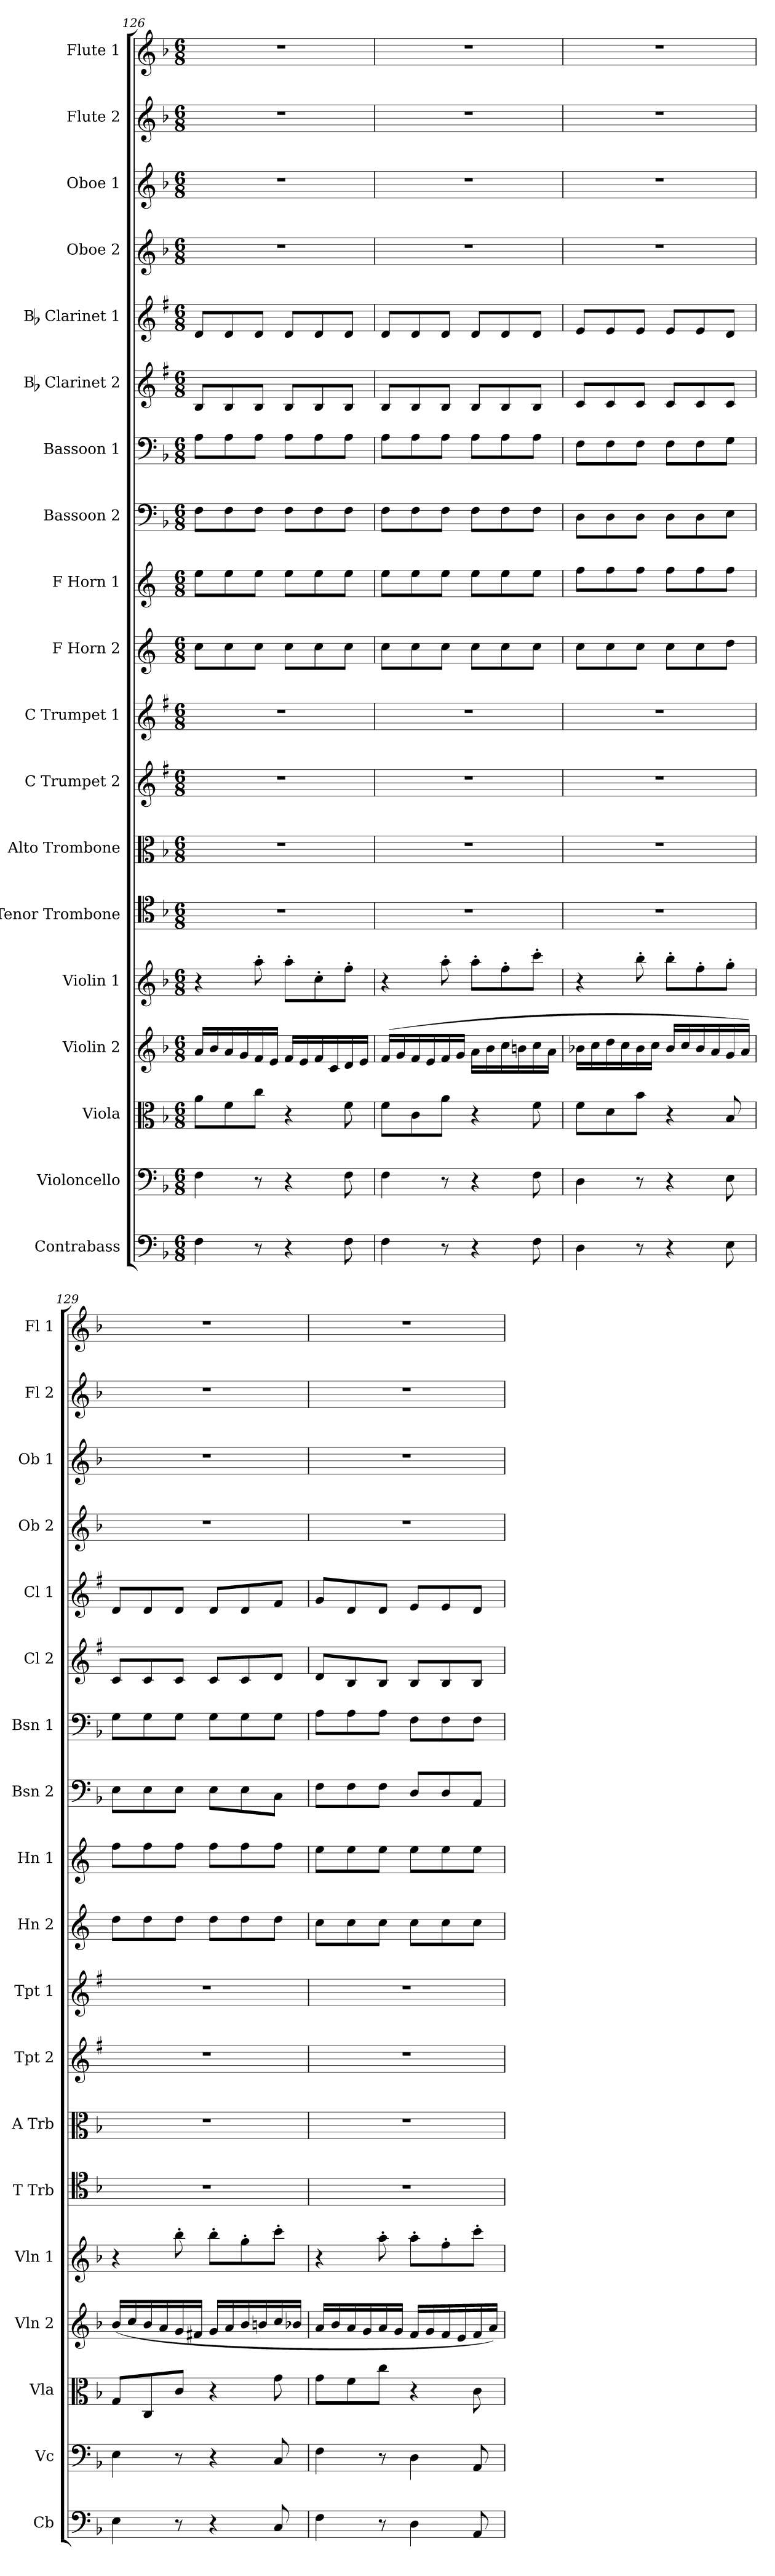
**kern	**kern	**kern	**kern	**kern	**kern	**kern	**kern	**kern	**kern	**kern	**kern	**kern	**kern	**kern	**kern	**kern	**kern	**kern
*part19	*part18	*part17	*part16	*part15	*part14	*part13	*part12	*part11	*part10	*part9	*part8	*part7	*part6	*part5	*part4	*part3	*part2	*part1
*staff19	*staff18	*staff17	*staff16	*staff15	*staff14	*staff13	*staff12	*staff11	*staff10	*staff9	*staff8	*staff7	*staff6	*staff5	*staff4	*staff3	*staff2	*staff1
*I"Contrabass	*I"Violoncello	*I"Viola	*I"Violin 2	*I"Violin 1	*I"Tenor Trombone	*I"Alto Trombone	*I"C Trumpet 2	*I"C Trumpet 1	*I"F Horn 2	*I"F Horn 1	*I"Bassoon 2	*I"Bassoon 1	*I"Bb Clarinet 2	*I"Bb Clarinet 1	*I"Oboe 2	*I"Oboe 1	*I"Flute 2	*I"Flute 1
*I'Cb	*I'Vc	*I'Vla	*I'Vln 2	*I'Vln 1	*I'T Trb	*I'A Trb	*I'Tpt 2	*I'Tpt 1	*I'Hn 2	*I'Hn 1	*I'Bsn 2	*I'Bsn 1	*I'Cl 2	*I'Cl 1	*I'Ob 2	*I'Ob 1	*I'Fl 2	*I'Fl 1
*clefF4	*clefF4	*clefC3	*clefG2	*clefG2	*clefC4	*clefC3	*clefG2	*clefG2	*clefG2	*clefG2	*clefF4	*clefF4	*clefG2	*clefG2	*clefG2	*clefG2	*clefG2	*clefG2
*ITrd7c12	*	*	*	*	*	*	*ITrd1c2	*ITrd1c2	*ITrd4c7	*ITrd4c7	*	*	*ITrd1c2	*ITrd1c2	*	*	*	*
*k[b-]	*k[b-]	*k[b-]	*k[b-]	*k[b-]	*k[b-]	*k[b-]	*k[b-]	*k[b-]	*k[b-]	*k[b-]	*k[b-]	*k[b-]	*k[b-]	*k[b-]	*k[b-]	*k[b-]	*k[b-]	*k[b-]
*M6/8	*M6/8	*M6/8	*M6/8	*M6/8	*M6/8	*M6/8	*M6/8	*M6/8	*M6/8	*M6/8	*M6/8	*M6/8	*M6/8	*M6/8	*M6/8	*M6/8	*M6/8	*M6/8
=126	=126	=126	=126	=126	=126	=126	=126	=126	=126	=126	=126	=126	=126	=126	=126	=126	=126	=126
4FF\	4F\	8a\L	16a/LL	4r	2.r	2.r	2.r	2.r	8f\L	8a\L	8F\L	8A\L	8A/L	8c/L	2.r	2.r	2.r	2.r
.	.	.	16b-/	.	.	.	.	.	.	.	.	.	.	.	.	.	.	.
.	.	8f\	16a/	.	.	.	.	.	8f\	8a\	8F\	8A\	8A/	8c/	.	.	.	.
.	.	.	16g/	.	.	.	.	.	.	.	.	.	.	.	.	.	.	.
8r	8r	8cc\J	16f/	8aa'\	.	.	.	.	8f\J	8a\J	8F\J	8A\J	8A/J	8c/J	.	.	.	.
.	.	.	16e/JJ	.	.	.	.	.	.	.	.	.	.	.	.	.	.	.
4r	4r	4r	16f/LL	8aa'\L	.	.	.	.	8f\L	8a\L	8F\L	8A\L	8A/L	8c/L	.	.	.	.
.	.	.	16e/	.	.	.	.	.	.	.	.	.	.	.	.	.	.	.
.	.	.	16f/	8cc'\	.	.	.	.	8f\	8a\	8F\	8A\	8A/	8c/	.	.	.	.
.	.	.	16c/	.	.	.	.	.	.	.	.	.	.	.	.	.	.	.
8FF\	8F\	8f\	16d/	8ff'\J	.	.	.	.	8f\J	8a\J	8F\J	8A\J	8A/J	8c/J	.	.	.	.
.	.	.	16e/JJ	.	.	.	.	.	.	.	.	.	.	.	.	.	.	.
=127	=127	=127	=127	=127	=127	=127	=127	=127	=127	=127	=127	=127	=127	=127	=127	=127	=127	=127
4FF\	4F\	8f\L	(16f/LL	4r	2.r	2.r	2.r	2.r	8f\L	8a\L	8F\L	8A\L	8A/L	8c/L	2.r	2.r	2.r	2.r
.	.	.	16g/	.	.	.	.	.	.	.	.	.	.	.	.	.	.	.
.	.	8c\	16f/	.	.	.	.	.	8f\	8a\	8F\	8A\	8A/	8c/	.	.	.	.
.	.	.	16e/	.	.	.	.	.	.	.	.	.	.	.	.	.	.	.
8r	8r	8a\J	16f/	8aa'\	.	.	.	.	8f\J	8a\J	8F\J	8A\J	8A/J	8c/J	.	.	.	.
.	.	.	16g/JJ	.	.	.	.	.	.	.	.	.	.	.	.	.	.	.
4r	4r	4r	16a\LL	8aa'\L	.	.	.	.	8f\L	8a\L	8F\L	8A\L	8A/L	8c/L	.	.	.	.
.	.	.	16b-\	.	.	.	.	.	.	.	.	.	.	.	.	.	.	.
.	.	.	16cc\	8ff'\	.	.	.	.	8f\	8a\	8F\	8A\	8A/	8c/	.	.	.	.
.	.	.	16bn\	.	.	.	.	.	.	.	.	.	.	.	.	.	.	.
8FF\	8F\	8f\	16cc\	8ccc'\J	.	.	.	.	8f\J	8a\J	8F\J	8A\J	8A/J	8c/J	.	.	.	.
.	.	.	16a\JJ	.	.	.	.	.	.	.	.	.	.	.	.	.	.	.
=128	=128	=128	=128	=128	=128	=128	=128	=128	=128	=128	=128	=128	=128	=128	=128	=128	=128	=128
4DD\	4D\	8f\L	16b-X\LL	4r	2.r	2.r	2.r	2.r	8f\L	8b-\L	8D\L	8F\L	8B-/L	8d/L	2.r	2.r	2.r	2.r
.	.	.	16cc\	.	.	.	.	.	.	.	.	.	.	.	.	.	.	.
.	.	8d\	16dd\	.	.	.	.	.	8f\	8b-\	8D\	8F\	8B-/	8d/	.	.	.	.
.	.	.	16cc\	.	.	.	.	.	.	.	.	.	.	.	.	.	.	.
8r	8r	8b-\J	16b-\	8bb-'\	.	.	.	.	8f\J	8b-\J	8D\J	8F\J	8B-/J	8d/J	.	.	.	.
.	.	.	16cc\JJ	.	.	.	.	.	.	.	.	.	.	.	.	.	.	.
4r	4r	4r	16b-/LL	8bb-'\L	.	.	.	.	8f\L	8b-\L	8D\L	8F\L	8B-/L	8d/L	.	.	.	.
.	.	.	16cc/	.	.	.	.	.	.	.	.	.	.	.	.	.	.	.
.	.	.	16b-/	8ff'\	.	.	.	.	8f\	8b-\	8D\	8F\	8B-/	8d/	.	.	.	.
.	.	.	16a/	.	.	.	.	.	.	.	.	.	.	.	.	.	.	.
8EE\	8E\	8B-/	16g/	8gg'\J	.	.	.	.	8g\J	8b-\J	8E\J	8G\J	8B-/J	8c/J	.	.	.	.
.	.	.	16a/JJ)	.	.	.	.	.	.	.	.	.	.	.	.	.	.	.
=129	=129	=129	=129	=129	=129	=129	=129	=129	=129	=129	=129	=129	=129	=129	=129	=129	=129	=129
4EE\	4E\	8G/L	(16b-/LL	4r	2.r	2.r	2.r	2.r	8g\L	8b-\L	8E\L	8G\L	8B-/L	8c/L	2.r	2.r	2.r	2.r
.	.	.	16cc/	.	.	.	.	.	.	.	.	.	.	.	.	.	.	.
.	.	8C/	16b-/	.	.	.	.	.	8g\	8b-\	8E\	8G\	8B-/	8c/	.	.	.	.
.	.	.	16a/	.	.	.	.	.	.	.	.	.	.	.	.	.	.	.
8r	8r	8c/J	16g/	8bb-'\	.	.	.	.	8g\J	8b-\J	8E\J	8G\J	8B-/J	8c/J	.	.	.	.
.	.	.	16f#X/JJ	.	.	.	.	.	.	.	.	.	.	.	.	.	.	.
4r	4r	4r	16g/LL	8bb-'\L	.	.	.	.	8g\L	8b-\L	8E\L	8G\L	8B-/L	8c/L	.	.	.	.
.	.	.	16a/	.	.	.	.	.	.	.	.	.	.	.	.	.	.	.
.	.	.	16b-/	8gg'\	.	.	.	.	8g\	8b-\	8E\	8G\	8B-/	8c/	.	.	.	.
.	.	.	16bn/	.	.	.	.	.	.	.	.	.	.	.	.	.	.	.
8CC/	8C/	8g\	16cc/	8ccc'\J	.	.	.	.	8g\J	8b-\J	8C\J	8G\J	8c/J	8e/J	.	.	.	.
.	.	.	16b-X/JJ	.	.	.	.	.	.	.	.	.	.	.	.	.	.	.
!!LO:PB:g=z
=130	=130	=130	=130	=130	=130	=130	=130	=130	=130	=130	=130	=130	=130	=130	=130	=130	=130	=130
4FF\	4F\	8g\L	16a/LL	4r	2.r	2.r	2.r	2.r	8f\L	8a\L	8F\L	8A\L	8c/L	8f/L	2.r	2.r	2.r	2.r
.	.	.	16b-/	.	.	.	.	.	.	.	.	.	.	.	.	.	.	.
.	.	8f\	16a/	.	.	.	.	.	8f\	8a\	8F\	8A\	8A/	8c/	.	.	.	.
.	.	.	16g/	.	.	.	.	.	.	.	.	.	.	.	.	.	.	.
8r	8r	8cc\J	16a/	8aa'\	.	.	.	.	8f\J	8a\J	8F\J	8A\J	8A/J	8c/J	.	.	.	.
.	.	.	16g/JJ	.	.	.	.	.	.	.	.	.	.	.	.	.	.	.
4DD\	4D\	4r	16f/LL	8aa'\L	.	.	.	.	8f\L	8a\L	8D/L	8F\L	8A/L	8d/L	.	.	.	.
.	.	.	16g/	.	.	.	.	.	.	.	.	.	.	.	.	.	.	.
.	.	.	16f/	8ff'\	.	.	.	.	8f\	8a\	8D/	8F\	8A/	8d/	.	.	.	.
.	.	.	16e/	.	.	.	.	.	.	.	.	.	.	.	.	.	.	.
8AAA/	8AA/	8c\	16f/	8ccc'\J	.	.	.	.	8f\J	8a\J	8AA/J	8F\J	8A/J	8c/J	.	.	.	.
.	.	.	16a/JJ)	.	.	.	.	.	.	.	.	.	.	.	.	.	.	.
=	=	=	=	=	=	=	=	=	=	=	=	=	=	=	=	=	=	=
*-	*-	*-	*-	*-	*-	*-	*-	*-	*-	*-	*-	*-	*-	*-	*-	*-	*-	*-
